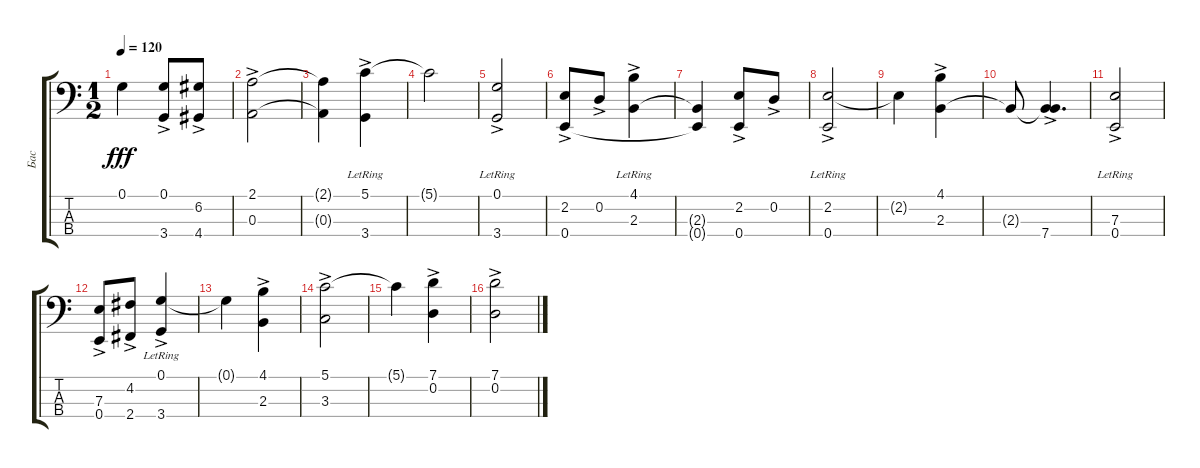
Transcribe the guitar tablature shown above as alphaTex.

\track ("Бас" "Бас") {instrument electricbasspick}
\staff {score tabs}
\tuning (G2 D2 A1 E1) {hide}
\ts (1 2)
\tempo 120
\clef f4
\ks c
0.1{t}.4{dy fff} (0.1 3.4{ac}).8 (6.2 4.4{ac}).8 |
(2.1 0.3{ac}).2 |
(2.1{t} 0.3{t}).4 (5.1 3.4{ac lr}).4 |
5.1{t}.2 |
(0.1 3.4{ac lr}).2 |
(2.2 0.4{ac}).8 0.2{ac}.8 (4.1 2.3{ac lr}).4 |
(2.3{t} 0.4{t}).4 (2.2 0.4{ac}).8 0.2{ac}.8 |
(2.2{lr} 0.4{ac lr}).2 |
2.2{t}.4 (4.1 2.3{ac}).4 |
2.3{t}.8 (2.3{t} 7.4{ac}).4{d} |
(7.3 0.4{ac lr}).2 |
(7.3 0.4{ac}).8 (4.2 2.4{ac}).8 (0.1{lr} 3.4{ac lr}).4 |
0.1{t}.4 (4.1 2.3{ac}).4 |
(5.1 3.3{ac}).2 |
5.1{t}.4 (7.1 0.2{ac}).4 |
(7.1 0.2{ac}).2
